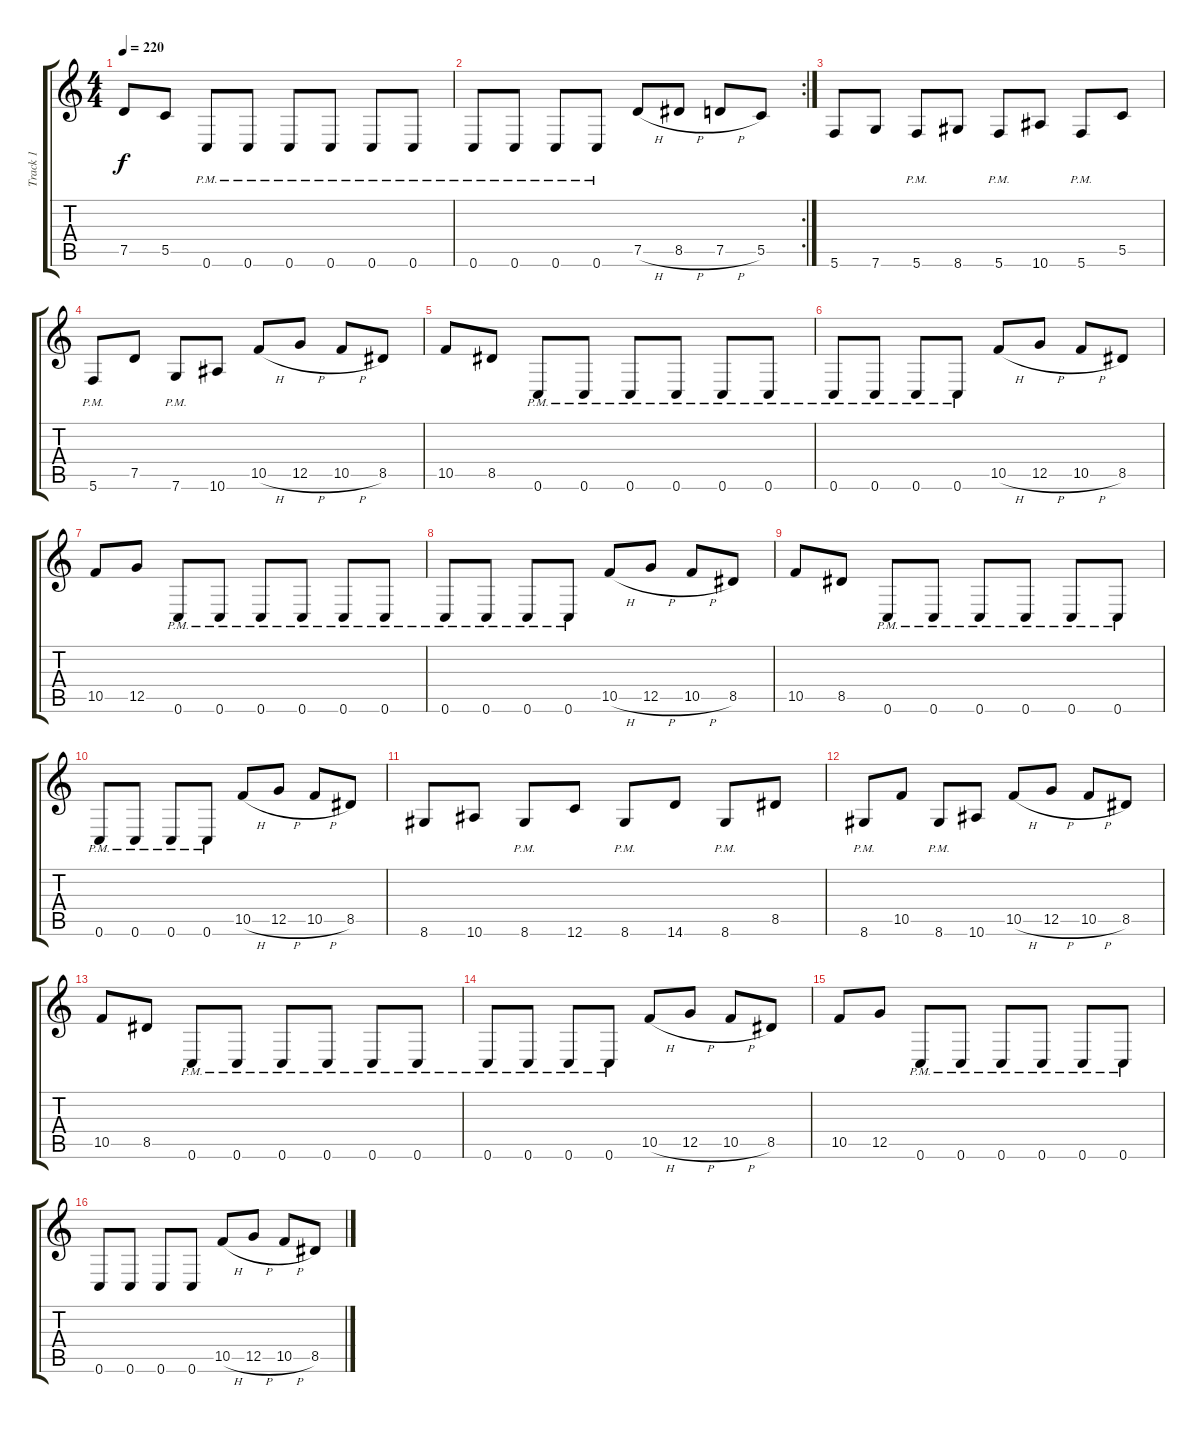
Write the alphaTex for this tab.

\track ("Track 1" "Track 1") {instrument distortionguitar}
\staff {score tabs}
\tuning (D4 A3 F3 C3 G2 C2) {hide}
\ts (4 4)
\tempo 220
\clef g2
\ks c
7.5.8{dy f} 5.5.8 0.6{pm}.8 0.6{pm}.8 0.6{pm}.8 0.6{pm}.8 0.6{pm}.8 0.6{pm}.8 |
\rc 2
0.6{pm}.8 0.6{pm}.8 0.6{pm}.8 0.6{pm}.8 7.5{h}.8 8.5{h}.8 7.5{h}.8 5.5.8 |
5.6.8 7.6.8 5.6{pm}.8 8.6.8 5.6{pm}.8 10.6.8 5.6{pm}.8 5.5.8 |
5.6{pm}.8 7.5.8 7.6{pm}.8 10.6.8 10.5{h}.8 12.5{h}.8 10.5{h}.8 8.5.8 |
10.5.8 8.5.8 0.6{pm}.8 0.6{pm}.8 0.6{pm}.8 0.6{pm}.8 0.6{pm}.8 0.6{pm}.8 |
0.6{pm}.8 0.6{pm}.8 0.6{pm}.8 0.6{pm}.8 10.5{h}.8 12.5{h}.8 10.5{h}.8 8.5.8 |
10.5.8 12.5.8 0.6{pm}.8 0.6{pm}.8 0.6{pm}.8 0.6{pm}.8 0.6{pm}.8 0.6{pm}.8 |
0.6{pm}.8 0.6{pm}.8 0.6{pm}.8 0.6{pm}.8 10.5{h}.8 12.5{h}.8 10.5{h}.8 8.5.8 |
10.5.8 8.5.8 0.6{pm}.8 0.6{pm}.8 0.6{pm}.8 0.6{pm}.8 0.6{pm}.8 0.6{pm}.8 |
0.6{pm}.8 0.6{pm}.8 0.6{pm}.8 0.6{pm}.8 10.5{h}.8 12.5{h}.8 10.5{h}.8 8.5.8 |
8.6.8 10.6.8 8.6{pm}.8 12.6.8 8.6{pm}.8 14.6.8 8.6{pm}.8 8.5.8 |
8.6{pm}.8 10.5.8 8.6{pm}.8 10.6.8 10.5{h}.8 12.5{h}.8 10.5{h}.8 8.5.8 |
10.5.8 8.5.8 0.6{pm}.8 0.6{pm}.8 0.6{pm}.8 0.6{pm}.8 0.6{pm}.8 0.6{pm}.8 |
0.6{pm}.8 0.6{pm}.8 0.6{pm}.8 0.6{pm}.8 10.5{h}.8 12.5{h}.8 10.5{h}.8 8.5.8 |
10.5.8 12.5.8 0.6{pm}.8 0.6{pm}.8 0.6{pm}.8 0.6{pm}.8 0.6{pm}.8 0.6{pm}.8 |
0.6.8 0.6.8 0.6.8 0.6.8 10.5{h}.8 12.5{h}.8 10.5{h}.8 8.5.8
